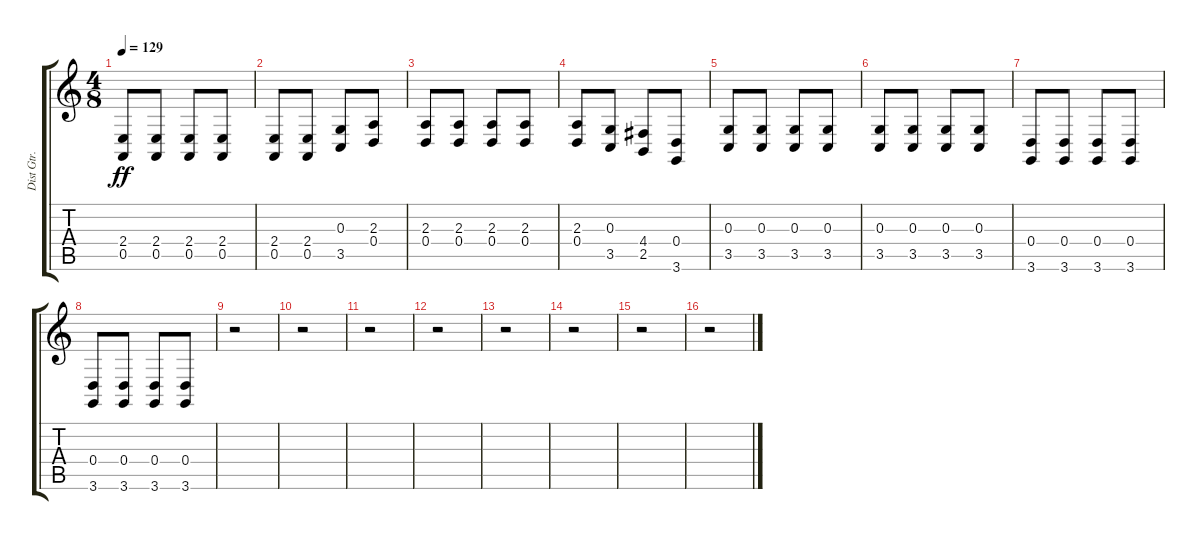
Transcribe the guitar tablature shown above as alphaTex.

\track ("Dist Gtr." "Dist Gtr.") {instrument lead5charang}
\staff {score tabs}
\tuning (E4 B3 G3 D3 A2 E2) {hide}
\ts (4 8)
\tempo 129
\clef g2
\ks c
(2.4 0.5).8{dy ff} (2.4 0.5).8 (2.4 0.5).8 (2.4 0.5).8 |
(2.4 0.5).8 (2.4 0.5).8 (0.3 3.5).8 (2.3 0.4).8 |
(2.3 0.4).8 (2.3 0.4).8 (2.3 0.4).8 (2.3 0.4).8 |
(2.3 0.4).8 (0.3 3.5).8 (4.4 2.5).8 (0.4 3.6).8 |
(0.3 3.5).8 (0.3 3.5).8 (0.3 3.5).8 (0.3 3.5).8 |
(0.3 3.5).8 (0.3 3.5).8 (0.3 3.5).8 (0.3 3.5).8 |
(0.4 3.6).8 (0.4 3.6).8 (0.4 3.6).8 (0.4 3.6).8 |
(0.4 3.6).8 (0.4 3.6).8 (0.4 3.6).8 (0.4 3.6).8 |
r.2 |
r.2 |
r.2 |
r.2 |
r.2 |
r.2 |
r.2 |
r.2
